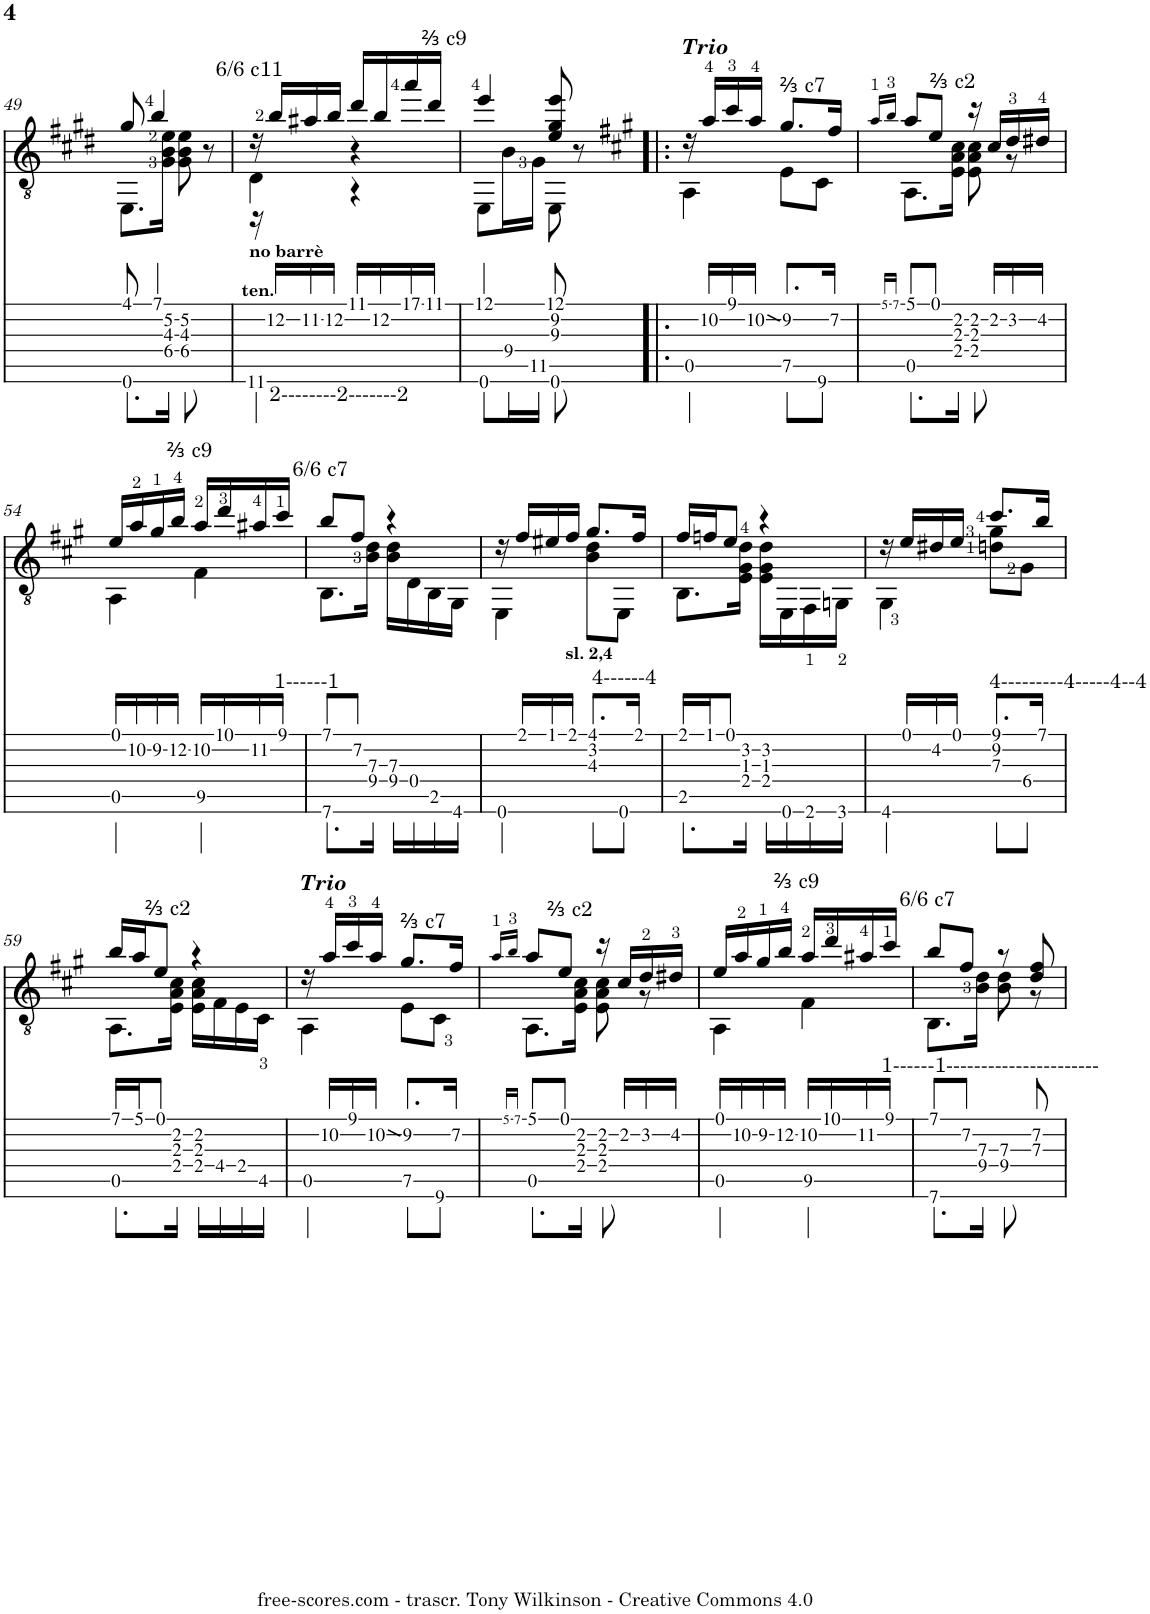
**kern	**kern
*part2	*part1
*staff2	*staff1
*I"Chitarra classica (Intavolatura)	*I"Chitarra classica, Un Copetin
!!LO:PB:g=z
*	*clefGv2
*k[f#c#g#d#]	*k[f#c#g#d#]
*M2/4	*M2/4
=49	=49
*^	*^
8g#/	8.EE\L	8g#/	8.EE\L
4b/	.	4b/	.
.	16G#\ 16B\ 16e\Jk	.	16G#\ 16B\ 16e\Jk
.	8G#\ 8B\ 8e\	.	8G#\ 8B\ 8e\
8r	8ryy	8r	8ryy
=50	=50	=50	=50
*	*^	*	*^
!	!	!	!LO:TX:a:t=6/6 c11	!	!
!LO:TX:a:B:t=no barrè	!	!	!	!	!
16r	4D#\	16r	16r	4D#\	16r
!LO:TX:b:t=2--------2-------2	!	!	!	!	!
!LO:TX:a:B:t=ten.	!	!	!	!	!
16b/LL	.	8.ryy	16b/LL	.	8.ryy
16a#X/	.	.	16a#X/	.	.
16b/JJ	.	.	16b/JJ	.	.
16dd#/LL	4r	4r	16dd#/LL	4r	4r
16b/	.	.	16b/	.	.
16aa/	.	.	16aa/	.	.
16dd#/JJ	.	.	16dd#/JJ	.	.
*	*v	*v	*	*	*
*	*	*	*v	*v
=51	=51	=51	=51
!	!	!LO:TX:a:t=⅔ c9	!
4ee/	8EE\L	4ee/	8EE\L
.	16B\L	.	16B\L
.	16G#\JJ	.	16G#\JJ
8e/ 8g#/ 8ee/	8EE\	8e/ 8g#/ 8ee/	8EE\
8r	8ryy	8r	8ryy
=52!|:	=52!|:	=52!|:	=52!|:
*k[f#c#g#]	*	*k[f#c#g#]	*
!	!	!LO:TX:a:Bi:t=Trio	!
16r	4AA\	16r	4AA\
16a/LL	.	16a/LL	.
16cc#/	.	16cc#/	.
16a/JJ	.	16a/JJ	.
!	!	!LO:TX:a:t=⅔ c7	!
8.g#/L	8E\L	8.g#/L	8E\L
.	8C#\J	.	8C#\J
16f#/Jk	.	16f#/Jk	.
=53	=53	=53	=53
16qa/LL	.	16qa/LL	.
16qb/JJ	.	16qb/JJ	.
8a/L	8.AA\L	8a/L	8.AA\L
8e/J	.	8e/J	.
!	!	!	!LO:TX:a:t=⅔ c2
.	16E\ 16A\ 16c#\Jk	.	16E\ 16A\ 16c#\Jk
16r	8E\ 8A\ 8c#\	16r	8E\ 8A\ 8c#\
16c#/LL	.	16c#/LL	.
16d/	8r	16d/	8r
16d#X/JJ	.	16d#X/JJ	.
!!LO:LB:g=z	!!
=54	=54	=54	=54
16e/LL	4AA\	16e/LL	4AA\
16a/	.	16a/	.
16g#/	.	16g#/	.
16b/JJ	.	16b/JJ	.
!	!	!LO:TX:a:t=⅔ c9	!
16a/LL	4F#\	16a/LL	4F#\
16dd/	.	16dd/	.
16a#X/	.	16a#X/	.
!LO:TX:a:t=1------1	!	!	!
16cc#/JJ	.	16cc#/JJ	.
=55	=55	=55	=55
!	!	!LO:TX:a:t=6/6 c7	!
8b/L	8.BB\L	8b/L	8.BB\L
8f#/J	.	8f#/J	.
.	16B\ 16d\Jk	.	16B\ 16d\Jk
4r	16B\ 16d\LL	4r	16B\ 16d\LL
.	16D\	.	16D\
.	16BB\	.	16BB\
.	16GG#\JJ	.	16GG#\JJ
=56	=56	=56	=56
16r	4EE\	16r	4EE\
16f#/LL	.	16f#/LL	.
16e#X/	.	16e#X/	.
!LO:TX:a:B:t=sl. 2,4	!	!	!
16f#/JJ	.	16f#/JJ	.
!LO:TX:a:t=4------4	!	!	!
8.g#/L	8B\ 8d\L	8.g#/L	8B\ 8d\L
.	8EE\J	.	8EE\J
16f#/Jk	.	16f#/Jk	.
=57	=57	=57	=57
16f#/LL	8.BB\L	16f#/LL	8.BB\L
16fn/J	.	16fn/J	.
8e/J	.	8e/J	.
.	16E\ 16G#\ 16d\Jk	.	16E\ 16G#\ 16d\Jk
4r	16E\ 16G#\ 16d\LL	4r	16E\ 16G#\ 16d\LL
.	16EE\	.	16EE\
.	16FF#\	.	16FF#\
.	16GGn\JJ	.	16GGn\JJ
=58	=58	=58	=58
16r	4GG#\	16r	4GG#\
16e/LL	.	16e/LL	.
16d#X/	.	16d#X/	.
16e/JJ	.	16e/JJ	.
!LO:TX:a:t=4---------4-----4--4	!	!	!
8.cc#/L	8dn\ 8g#\L	8.cc#/L	8dn\ 8g#\L
.	8G#\J	.	8G#\J
16b/Jk	.	16b/Jk	.
!!LO:LB:g=z	!!
=59	=59	=59	=59
16b/LL	8.AA\L	16b/LL	8.AA\L
16a/J	.	16a/J	.
8e/J	.	8e/J	.
!	!	!	!LO:TX:a:t=⅔ c2
.	16E\ 16A\ 16c#\Jk	.	16E\ 16A\ 16c#\Jk
4r	16E\ 16A\ 16c#\LL	4r	16E\ 16A\ 16c#\LL
.	16F#\	.	16F#\
.	16E\	.	16E\
.	16C#\JJ	.	16C#\JJ
=60	=60	=60	=60
!	!	!LO:TX:a:Bi:t=Trio	!
16r	4AA\	16r	4AA\
16a/LL	.	16a/LL	.
16cc#/	.	16cc#/	.
16a/JJ	.	16a/JJ	.
!	!	!LO:TX:a:t=⅔ c7	!
8.g#/L	8E\L	8.g#/L	8E\L
.	8C#\J	.	8C#\J
16f#/Jk	.	16f#/Jk	.
=61	=61	=61	=61
16qa/LL	.	16qa/LL	.
16qb/JJ	.	16qb/JJ	.
8a/L	8.AA\L	8a/L	8.AA\L
8e/J	.	8e/J	.
!	!	!	!LO:TX:a:t=⅔ c2
.	16E\ 16A\ 16c#\Jk	.	16E\ 16A\ 16c#\Jk
16r	8E\ 8A\ 8c#\	16r	8E\ 8A\ 8c#\
16c#/LL	.	16c#/LL	.
16d/	8r	16d/	8r
16d#X/JJ	.	16d#X/JJ	.
=62	=62	=62	=62
16e/LL	4AA\	16e/LL	4AA\
16a/	.	16a/	.
16g#/	.	16g#/	.
16b/JJ	.	16b/JJ	.
!	!	!LO:TX:a:t=⅔ c9	!
16a/LL	4F#\	16a/LL	4F#\
16dd/	.	16dd/	.
16a#X/	.	16a#X/	.
!LO:TX:a:t=1------1----------------------	!	!	!
16cc#/JJ	.	16cc#/JJ	.
=63	=63	=63	=63
!	!	!LO:TX:a:t=6/6 c7	!
8b/L	8.BB\L	8b/L	8.BB\L
8f#/J	.	8f#/J	.
.	16B\ 16d\Jk	.	16B\ 16d\Jk
8r	8B\ 8d\	8r	8B\ 8d\
8d/ 8f#/	8r	8d/ 8f#/	8r
*v	*v	*	*
*	*v	*v
=	=
*-	*-
